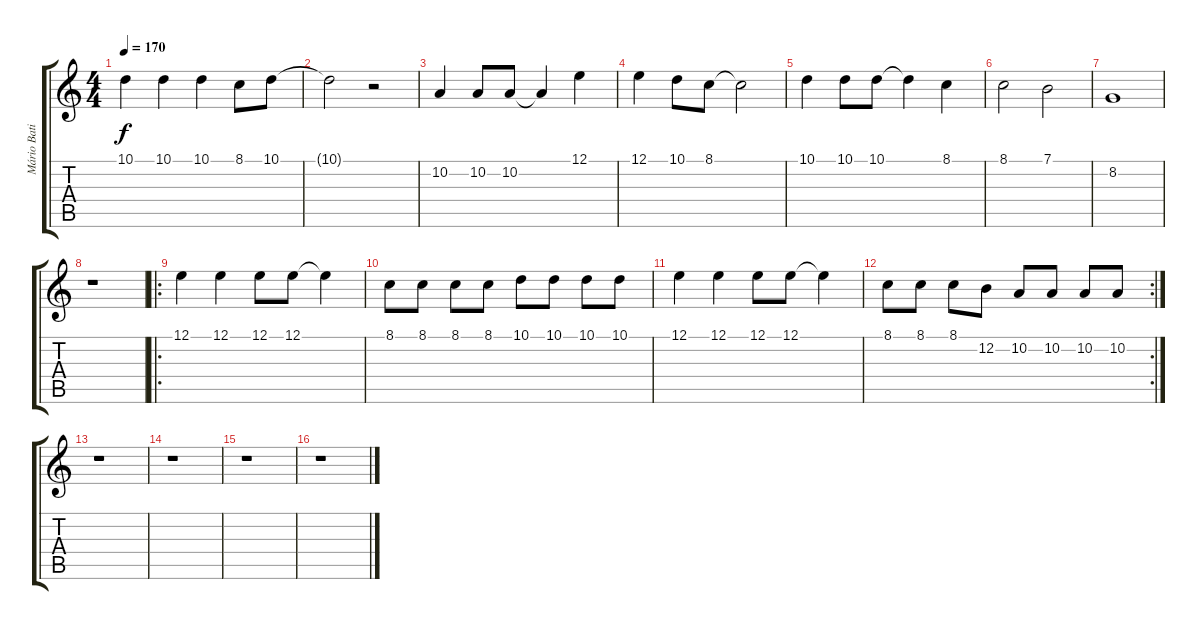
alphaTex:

\track ("Mário Batista" "Mário Bati") {instrument lead1square}
\staff {score tabs}
\tuning (E4 B3 G3 D3 A2 E2) {hide}
\ts (4 4)
\tempo 170
\clef g2
\ks c
10.1.4{dy f} 10.1.4 10.1.4 8.1.8 10.1.8 |
10.1{t}.2 r.2 |
10.2.4 10.2.8 10.2.8 10.2{t}.4 12.1.4 |
12.1.4 10.1.8 8.1.8 8.1{t}.2 |
10.1.4 10.1.8 10.1.8 10.1{t}.4 8.1.4 |
8.1.2 7.1.2 |
8.2.1 |
r.1 |
\ro
12.1.4 12.1.4 12.1.8 12.1.8 12.1{t}.4 |
8.1.8 8.1.8 8.1.8 8.1.8 10.1.8 10.1.8 10.1.8 10.1.8 |
12.1.4 12.1.4 12.1.8 12.1.8 12.1{t}.4 |
\rc 2
8.1.8 8.1.8 8.1.8 12.2.8 10.2.8 10.2.8 10.2.8 10.2.8 |
r.1 |
r.1 |
r.1 |
r.1
